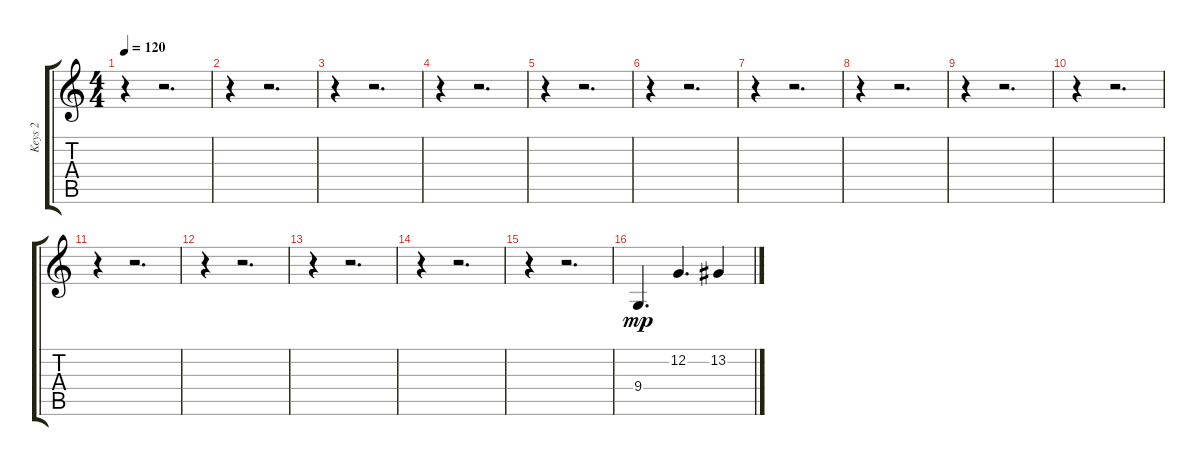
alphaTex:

\track ("Keys 2" "Keys 2") {instrument lead1square}
\staff {score tabs}
\tuning (C4 G3 Eb3 Bb2 F2 C2) {hide}
\ts (4 4)
\tempo 120
\clef g2
\ks c
r.4{dy f} r.2{d} |
r.4 r.2{d} |
r.4 r.2{d} |
r.4 r.2{d} |
r.4 r.2{d} |
r.4 r.2{d} |
r.4 r.2{d} |
r.4 r.2{d} |
r.4 r.2{d} |
r.4 r.2{d} |
r.4 r.2{d} |
r.4 r.2{d} |
r.4 r.2{d} |
r.4 r.2{d} |
r.4 r.2{d} |
9.4.4{d dy mp} 12.2.4{d} 13.2.4
